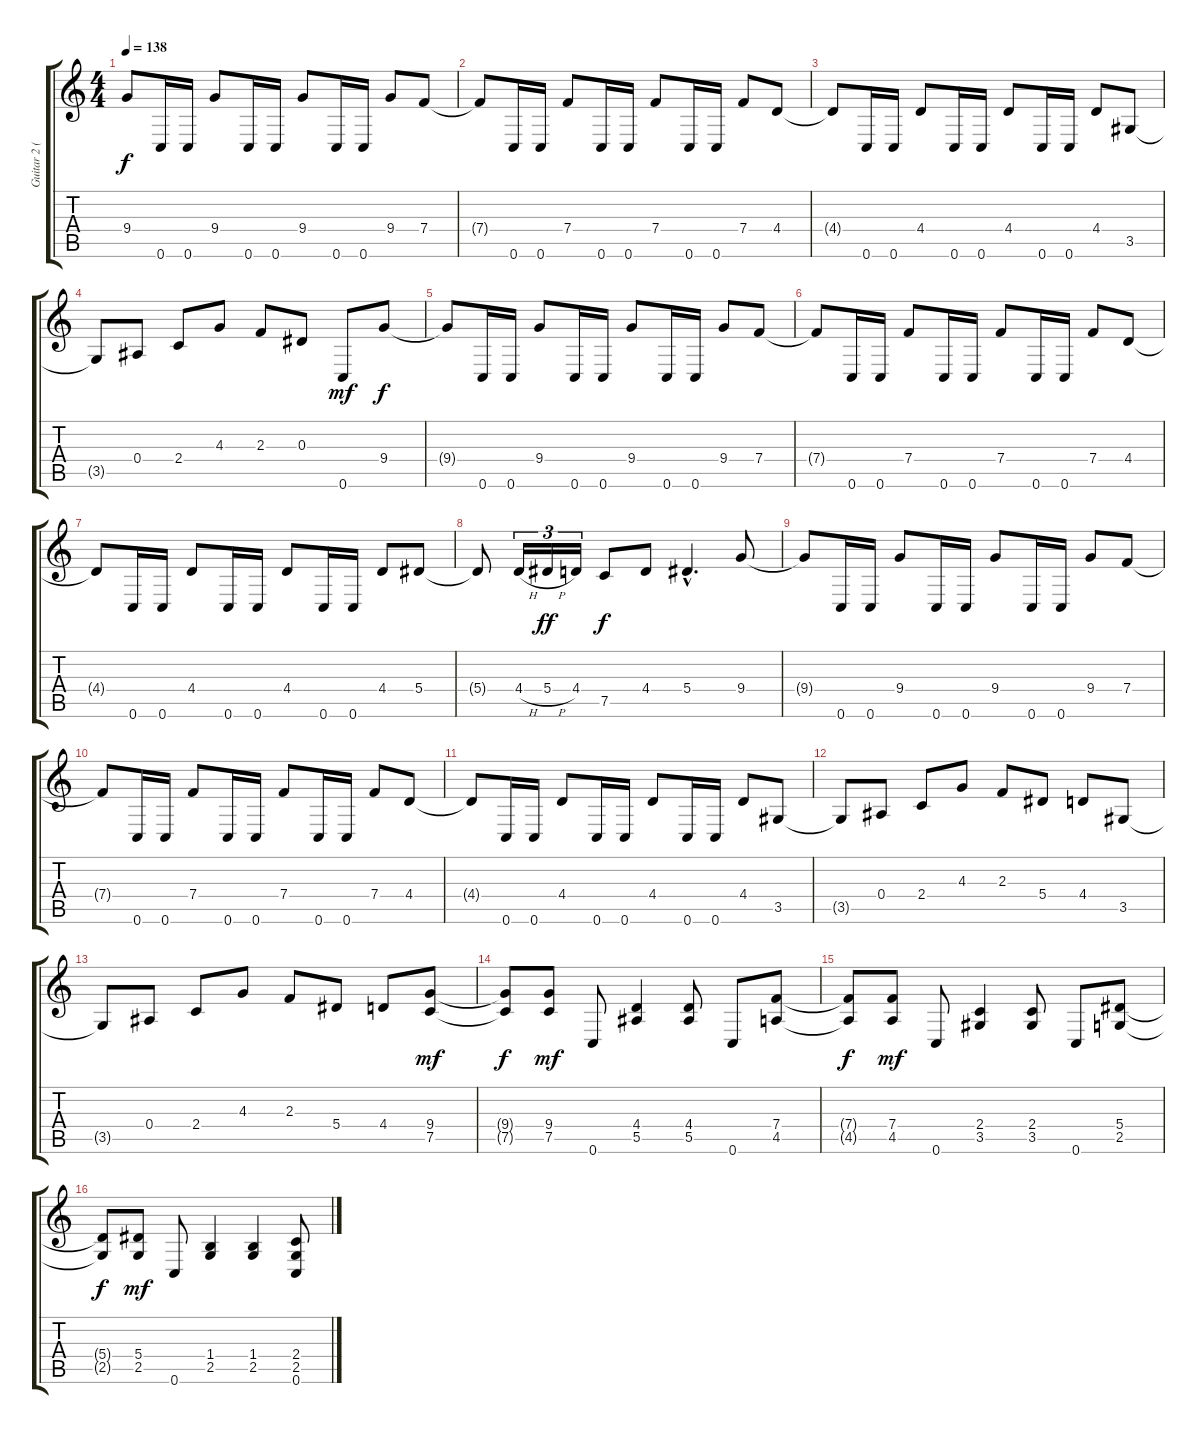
\track ("Guitar 2 (Lead)" "Guitar 2 (") {instrument distortionguitar}
\staff {score tabs}
\tuning (C4 G3 Eb3 Bb2 F2 C2) {hide}
\ts (4 4)
\tempo 138
\clef g2
\ks c
9.4{t}.8{dy f} 0.6.16 0.6.16 9.4.8 0.6.16 0.6.16 9.4.8 0.6.16 0.6.16 9.4.8 7.4.8 |
7.4{t}.8 0.6.16 0.6.16 7.4.8 0.6.16 0.6.16 7.4.8 0.6.16 0.6.16 7.4.8 4.4.8 |
4.4{t}.8 0.6.16 0.6.16 4.4.8 0.6.16 0.6.16 4.4.8 0.6.16 0.6.16 4.4.8 3.5.8 |
3.5{t}.8 0.4.8 2.4.8 4.3.8 2.3.8 0.3.8 0.6.8{dy mf} 9.4.8{dy f} |
9.4{t}.8 0.6.16 0.6.16 9.4.8 0.6.16 0.6.16 9.4.8 0.6.16 0.6.16 9.4.8 7.4.8 |
7.4{t}.8 0.6.16 0.6.16 7.4.8 0.6.16 0.6.16 7.4.8 0.6.16 0.6.16 7.4.8 4.4.8 |
4.4{t}.8 0.6.16 0.6.16 4.4.8 0.6.16 0.6.16 4.4.8 0.6.16 0.6.16 4.4.8 5.4.8 |
5.4{t}.8 4.4{h}.16{tu (3 2)} 5.4{h}.16{tu (3 2) dy ff} 4.4.16{tu (3 2)} 7.5.8{dy f} 4.4.8 5.4{hac}.4{d} 9.4.8 |
9.4{t}.8 0.6.16 0.6.16 9.4.8 0.6.16 0.6.16 9.4.8 0.6.16 0.6.16 9.4.8 7.4.8 |
7.4{t}.8 0.6.16 0.6.16 7.4.8 0.6.16 0.6.16 7.4.8 0.6.16 0.6.16 7.4.8 4.4.8 |
4.4{t}.8 0.6.16 0.6.16 4.4.8 0.6.16 0.6.16 4.4.8 0.6.16 0.6.16 4.4.8 3.5.8 |
3.5{t}.8 0.4.8 2.4.8 4.3.8 2.3.8 5.4.8 4.4.8 3.5.8 |
3.5{t}.8 0.4.8 2.4.8 4.3.8 2.3.8 5.4.8 4.4.8 (9.4 7.5).8{dy mf} |
(9.4{t} 7.5{t}).8{dy f} (9.4 7.5).8{dy mf} 0.6.8 (4.4 5.5).4 (4.4 5.5).8 0.6.8 (7.4 4.5).8 |
(7.4{t} 4.5{t}).8{dy f} (7.4 4.5).8{dy mf} 0.6.8 (2.4 3.5).4 (2.4 3.5).8 0.6.8 (5.4 2.5).8 |
(5.4{t} 2.5{t}).8{dy f} (5.4 2.5).8{dy mf} 0.6.8 (1.4 2.5).4 (1.4 2.5).4 (2.4 2.5 0.6).8
